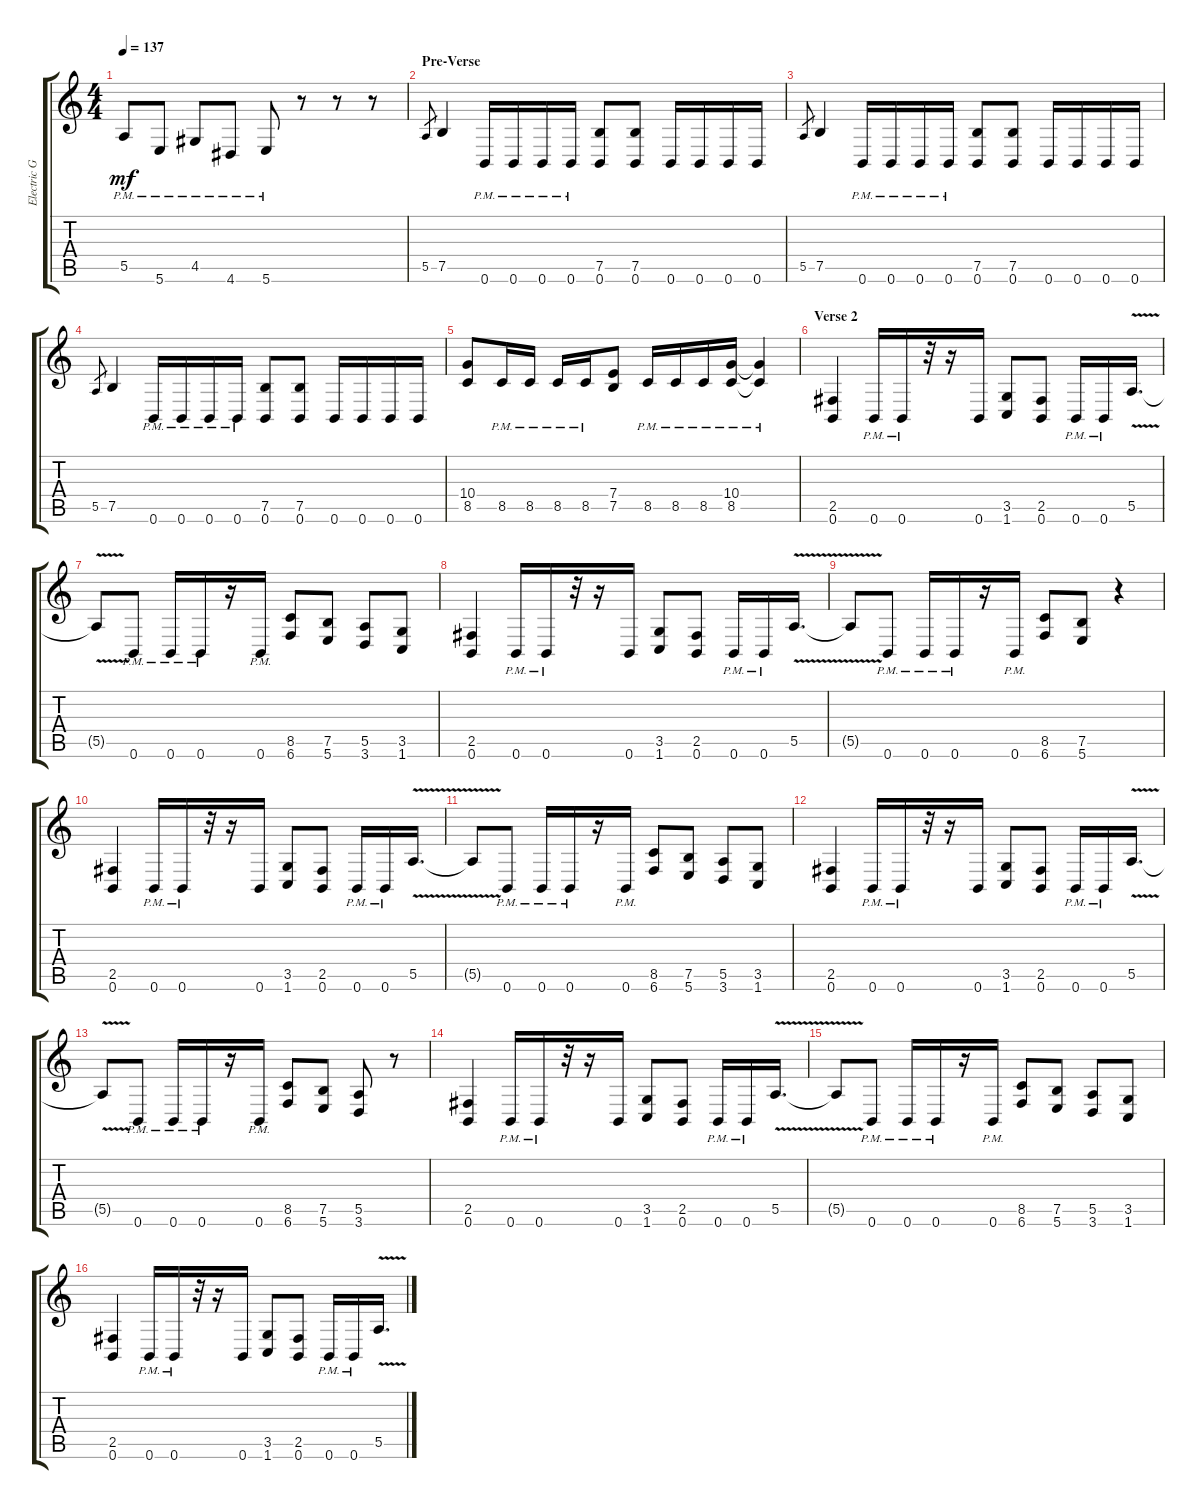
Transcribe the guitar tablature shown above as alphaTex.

\track ("Electric Guitar" "Electric G") {instrument distortionguitar}
\staff {score tabs}
\tuning (B3 Gb3 D3 A2 E2 B1) {hide}
\ts (4 4)
\tempo 137
\clef g2
\ks c
5.5{pm}.8{dy mf} 5.6{pm}.8 4.5{pm}.8 4.6{pm}.8 5.6{pm}.8 r.8 r.8 r.8 |
\section ("" "Pre-Verse")
5.5.8{gr} 7.5.4 0.6{pm}.16 0.6{pm}.16 0.6{pm}.16 0.6{pm}.16 (7.5 0.6).8 (7.5 0.6).8 0.6.16 0.6.16 0.6.16 0.6.16 |
5.5.8{gr} 7.5.4 0.6{pm}.16 0.6{pm}.16 0.6{pm}.16 0.6{pm}.16 (7.5 0.6).8 (7.5 0.6).8 0.6.16 0.6.16 0.6.16 0.6.16 |
5.5.8{gr} 7.5.4 0.6{pm}.16 0.6{pm}.16 0.6{pm}.16 0.6{pm}.16 (7.5 0.6).8 (7.5 0.6).8 0.6.16 0.6.16 0.6.16 0.6.16 |
(10.4 8.5).8 8.5{pm}.16 8.5{pm}.16 8.5{pm}.16 8.5{pm}.16 (7.4 7.5).8 8.5{pm}.16 8.5{pm}.16 8.5{pm}.16 (10.4 8.5{pm}).16 (10.4{t} 8.5{pm t}).4 |
\section ("" "Verse 2")
(2.5 0.6).4 0.6{pm}.16 0.6{pm}.16 r.32 r.16 0.6.16 (3.5 1.6).8 (2.5 0.6).8 0.6{pm}.16 0.6{pm}.16 5.5{v}.16{d} |
5.5{v t}.8 0.6{pm}.8 0.6{pm}.16 0.6{pm}.16 r.16 0.6{pm}.16 (8.5 6.6).8 (7.5 5.6).8 (5.5 3.6).8 (3.5 1.6).8 |
(2.5 0.6).4 0.6{pm}.16 0.6{pm}.16 r.32 r.16 0.6.16 (3.5 1.6).8 (2.5 0.6).8 0.6{pm}.16 0.6{pm}.16 5.5{v}.16{d} |
5.5{v t}.8 0.6{pm}.8 0.6{pm}.16 0.6{pm}.16 r.16 0.6{pm}.16 (8.5 6.6).8 (7.5 5.6).8 r.4 |
(2.5 0.6).4 0.6{pm}.16 0.6{pm}.16 r.32 r.16 0.6.16 (3.5 1.6).8 (2.5 0.6).8 0.6{pm}.16 0.6{pm}.16 5.5{v}.16{d} |
5.5{v t}.8 0.6{pm}.8 0.6{pm}.16 0.6{pm}.16 r.16 0.6{pm}.16 (8.5 6.6).8 (7.5 5.6).8 (5.5 3.6).8 (3.5 1.6).8 |
(2.5 0.6).4 0.6{pm}.16 0.6{pm}.16 r.32 r.16 0.6.16 (3.5 1.6).8 (2.5 0.6).8 0.6{pm}.16 0.6{pm}.16 5.5{v}.16{d} |
5.5{v t}.8 0.6{pm}.8 0.6{pm}.16 0.6{pm}.16 r.16 0.6{pm}.16 (8.5 6.6).8 (7.5 5.6).8 (5.5 3.6).8 r.8 |
(2.5 0.6).4 0.6{pm}.16 0.6{pm}.16 r.32 r.16 0.6.16 (3.5 1.6).8 (2.5 0.6).8 0.6{pm}.16 0.6{pm}.16 5.5{v}.16{d} |
5.5{v t}.8 0.6{pm}.8 0.6{pm}.16 0.6{pm}.16 r.16 0.6{pm}.16 (8.5 6.6).8 (7.5 5.6).8 (5.5 3.6).8 (3.5 1.6).8 |
(2.5 0.6).4 0.6{pm}.16 0.6{pm}.16 r.32 r.16 0.6.16 (3.5 1.6).8 (2.5 0.6).8 0.6{pm}.16 0.6{pm}.16 5.5{v}.16{d}
